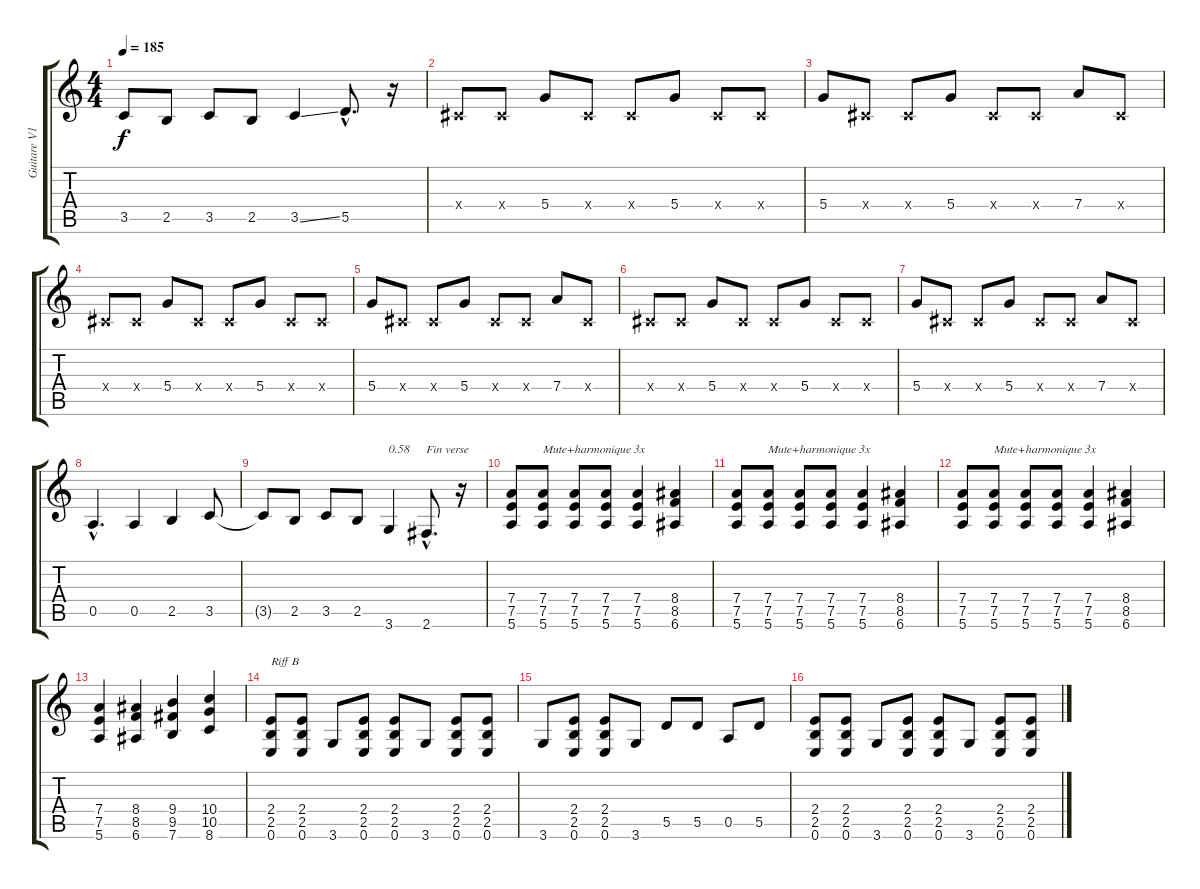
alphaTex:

\track ("Guitare V1" "Guitare V1") {instrument overdrivenguitar}
\staff {score tabs}
\tuning (E4 B3 G3 D3 A2 E2) {hide}
\ts (4 4)
\tempo 185
\clef g2
\ks c
3.5{t}.8{dy f} 2.5.8 3.5.8 2.5.8 3.5{ss}.4 5.5{hac}.8{d} r.16 |
-1.4{x}.8 -1.4{x}.8 5.4.8 -1.4{x}.8 -1.4{x}.8 5.4.8 -1.4{x}.8 -1.4{x}.8 |
5.4.8 -1.4{x}.8 -1.4{x}.8 5.4.8 -1.4{x}.8 -1.4{x}.8 7.4.8 -1.4{x}.8 |
-1.4{x}.8 -1.4{x}.8 5.4.8 -1.4{x}.8 -1.4{x}.8 5.4.8 -1.4{x}.8 -1.4{x}.8 |
5.4.8 -1.4{x}.8 -1.4{x}.8 5.4.8 -1.4{x}.8 -1.4{x}.8 7.4.8 -1.4{x}.8 |
-1.4{x}.8 -1.4{x}.8 5.4.8 -1.4{x}.8 -1.4{x}.8 5.4.8 -1.4{x}.8 -1.4{x}.8 |
5.4.8 -1.4{x}.8 -1.4{x}.8 5.4.8 -1.4{x}.8 -1.4{x}.8 7.4.8 -1.4{x}.8 |
0.5{hac}.4{d} 0.5.4 2.5.4 3.5.8 |
3.5{t}.8 2.5.8 3.5.8 2.5.8 3.6.4{txt "0.58"} 2.6{hac}.8{d txt "Fin verse"} r.16 |
(7.4 7.5 5.6).8 (7.4 7.5 5.6).8{txt "Mute+harmonique 3x"} (7.4 7.5 5.6).8 (7.4 7.5 5.6).8 (7.4 7.5 5.6).4 (8.4 8.5 6.6).4 |
(7.4 7.5 5.6).8 (7.4 7.5 5.6).8{txt "Mute+harmonique 3x"} (7.4 7.5 5.6).8 (7.4 7.5 5.6).8 (7.4 7.5 5.6).4 (8.4 8.5 6.6).4 |
(7.4 7.5 5.6).8 (7.4 7.5 5.6).8{txt "Mute+harmonique 3x"} (7.4 7.5 5.6).8 (7.4 7.5 5.6).8 (7.4 7.5 5.6).4 (8.4 8.5 6.6).4 |
(7.4 7.5 5.6).4 (8.4 8.5 6.6).4 (9.4 9.5 7.6).4 (10.4 10.5 8.6).4 |
(2.4 2.5 0.6).8{txt "Riff B"} (2.4 2.5 0.6).8 3.6.8 (2.4 2.5 0.6).8 (2.4 2.5 0.6).8 3.6.8 (2.4 2.5 0.6).8 (2.4 2.5 0.6).8 |
3.6.8 (2.4 2.5 0.6).8 (2.4 2.5 0.6).8 3.6.8 5.5.8 5.5.8 0.5.8 5.5.8 |
(2.4 2.5 0.6).8 (2.4 2.5 0.6).8 3.6.8 (2.4 2.5 0.6).8 (2.4 2.5 0.6).8 3.6.8 (2.4 2.5 0.6).8 (2.4 2.5 0.6).8
